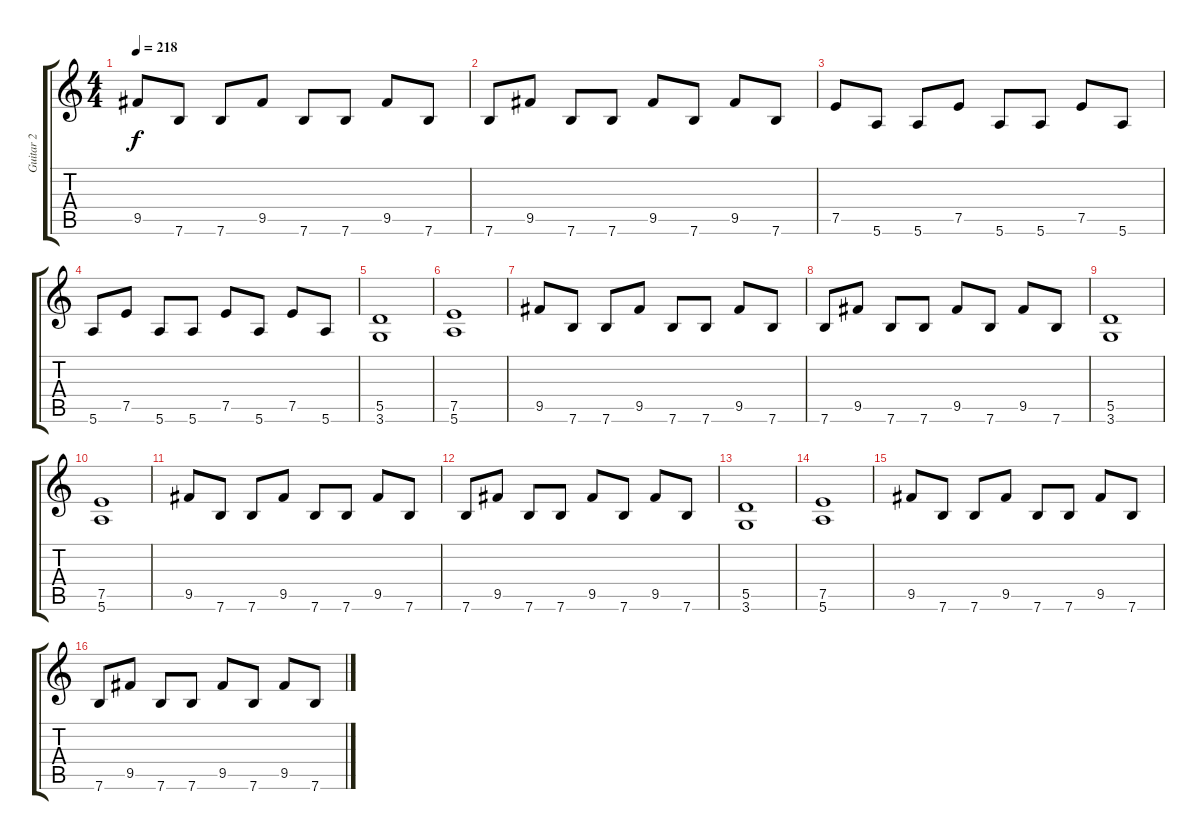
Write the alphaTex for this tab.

\track ("Guitar 2" "Guitar 2") {instrument distortionguitar}
\staff {score tabs}
\tuning (E4 B3 G3 D3 A2 E2) {hide}
\ts (4 4)
\tempo 218
\clef g2
\ks c
9.5.8{dy f} 7.6.8 7.6.8 9.5.8 7.6.8 7.6.8 9.5.8 7.6.8 |
7.6.8 9.5.8 7.6.8 7.6.8 9.5.8 7.6.8 9.5.8 7.6.8 |
7.5.8 5.6.8 5.6.8 7.5.8 5.6.8 5.6.8 7.5.8 5.6.8 |
5.6.8 7.5.8 5.6.8 5.6.8 7.5.8 5.6.8 7.5.8 5.6.8 |
(5.5 3.6).1 |
(7.5 5.6).1 |
9.5.8 7.6.8 7.6.8 9.5.8 7.6.8 7.6.8 9.5.8 7.6.8 |
7.6.8 9.5.8 7.6.8 7.6.8 9.5.8 7.6.8 9.5.8 7.6.8 |
(5.5 3.6).1 |
(7.5 5.6).1 |
9.5.8 7.6.8 7.6.8 9.5.8 7.6.8 7.6.8 9.5.8 7.6.8 |
7.6.8 9.5.8 7.6.8 7.6.8 9.5.8 7.6.8 9.5.8 7.6.8 |
(5.5 3.6).1 |
(7.5 5.6).1 |
9.5.8 7.6.8 7.6.8 9.5.8 7.6.8 7.6.8 9.5.8 7.6.8 |
7.6.8 9.5.8 7.6.8 7.6.8 9.5.8 7.6.8 9.5.8 7.6.8
